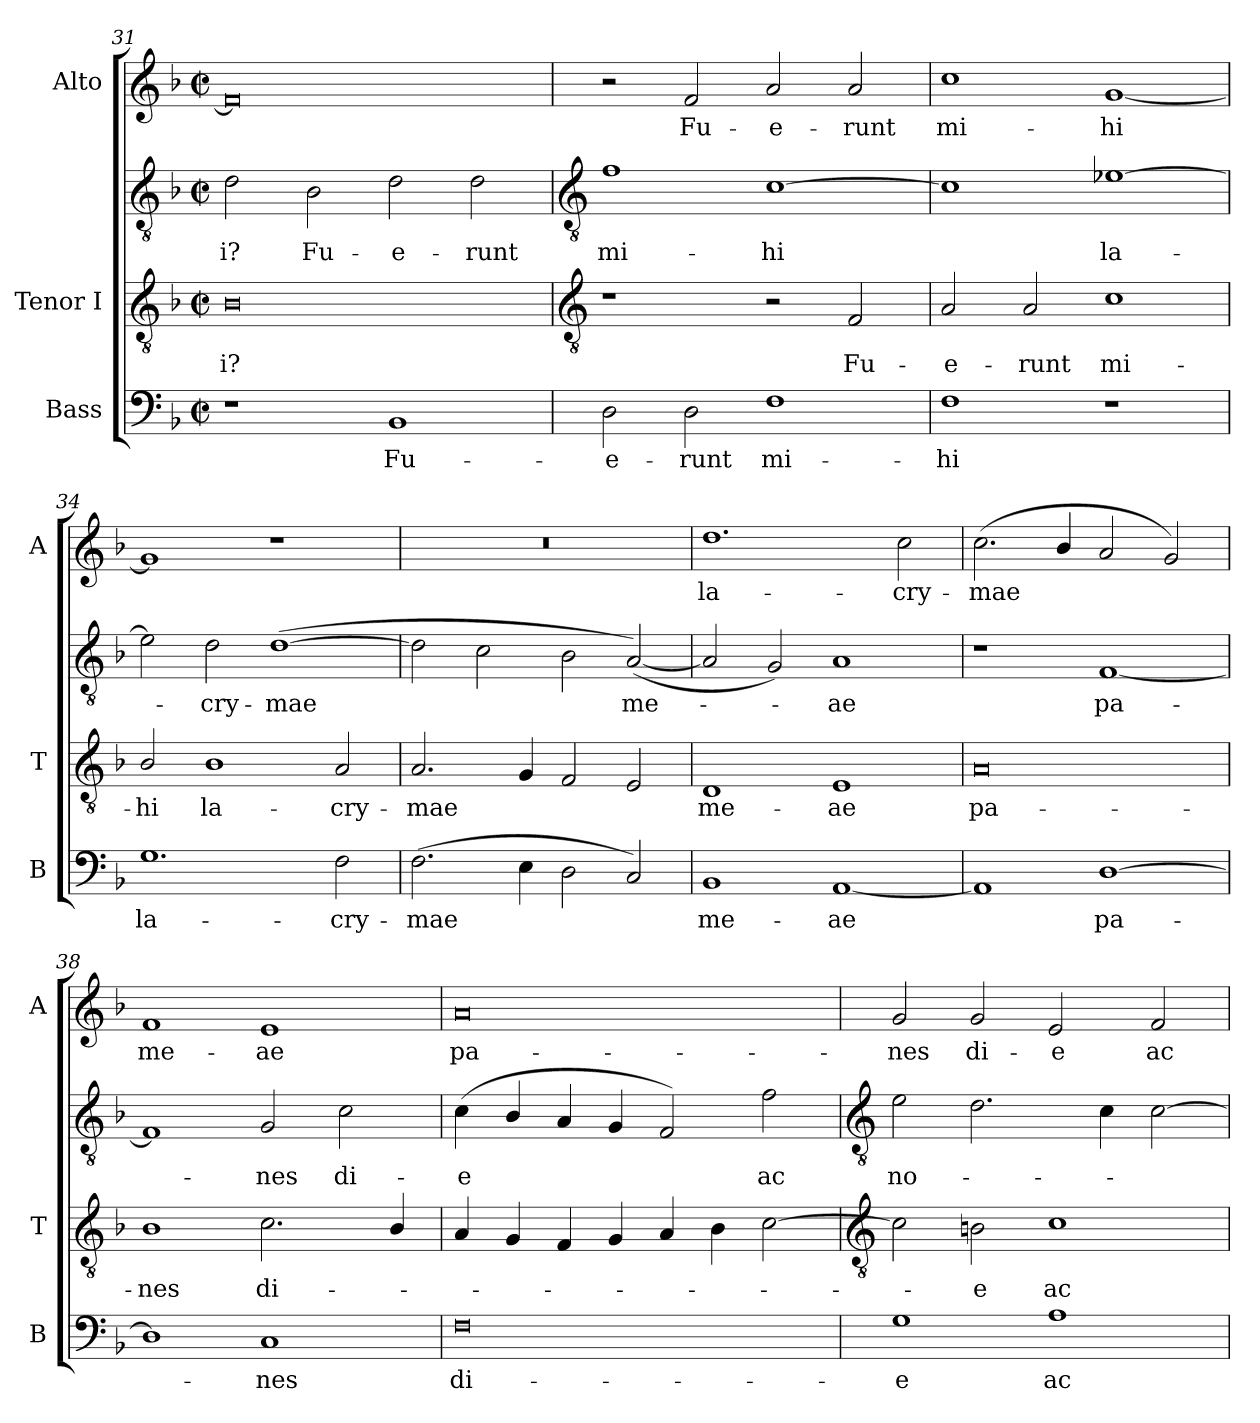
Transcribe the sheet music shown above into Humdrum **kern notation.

**kern	**text	**kern	**text	**kern	**text	**kern	**text
*part3	*part3	*part2	*part2	*part2	*part2	*part1	*part1
*staff4	*staff4	*staff3	*staff3	*staff2	*staff2	*staff1	*staff1
*I"Bass	*	*I"Tenor I	*	*	*	*I"Alto	*
*I'B	*	*I'T	*	*	*	*I'A	*
*clefF4	*	*clefGv2	*	*clefGv2	*	*clefG2	*
*k[b-]	*	*k[b-]	*	*k[b-]	*	*k[b-]	*
*F:	*	*F:	*	*F:	*	*F:	*
*M4/2	*	*M4/2	*	*M4/2	*	*M4/2	*
*met(c|)	*	*met(c|)	*	*met(c|)	*	*met(c|)	*
=31	=31	=31	=31	=31	=31	=31	=31
!	!	!	!LO:LY:b	!	!LO:LY:b	!	!
1r	.	0B-	i?	2d	i?	0f]	.
!	!	!	!	!	!LO:LY:b	!	!
.	.	.	.	2B-	Fu-	.	.
!	!LO:LY:b	!	!	!	!LO:LY:b	!	!
1BB-	Fu-	.	.	2d	-e-	.	.
!	!	!	!	!	!LO:LY:b	!	!
.	.	.	.	2d	-runt	.	.
!!LO:LB:g=z
=32	=32	=32	=32	=32	=32	=32	=32
*	*	*clefGv2	*	*clefGv2	*	*	*
!	!LO:LY:b	!	!	!	!LO:LY:b	!	!
2D	-e-	1r	.	1f	mi-	2r	.
!	!LO:LY:b	!	!	!	!	!	!LO:LY:b
2D	-runt	.	.	.	.	2f	Fu-
!	!LO:LY:b	!	!	!	!LO:LY:b	!	!LO:LY:b
1F	mi-	2r	.	[1c	-hi	2a	-e-
!	!	!	!LO:LY:b	!	!	!	!LO:LY:b
.	.	2F	Fu-	.	.	2a	-runt
=33	=33	=33	=33	=33	=33	=33	=33
!	!LO:LY:b	!	!LO:LY:b	!	!	!	!LO:LY:b
1F	-hi	2A	e-	1c]	.	1cc	mi-
!	!	!	!LO:LY:b	!	!	!	!
.	.	2A	-runt	.	.	.	.
!	!	!	!LO:LY:b	!	!LO:LY:b	!	!LO:LY:b
1r	.	1c	mi-	[1e-X	-la-	[1g	-hi
=34	=34	=34	=34	=34	=34	=34	=34
!	!LO:LY:b	!	!LO:LY:b	!	!	!	!
1.G	la-	2B-/	hi	2e-]	.	1g]	.
!	!	!	!LO:LY:b	!	!LO:LY:b	!	!
.	.	1B-	la-	2d	-cry-	.	.
!	!	!	!	!	!LO:LY:b	!	!
.	.	.	.	(>[1d	-mae	1r	.
!	!LO:LY:b	!	!LO:LY:b	!	!	!	!
2F	-cry-	2A	-cry-	.	.	.	.
=35	=35	=35	=35	=35	=35	=35	=35
!	!LO:LY:b	!	!LO:LY:b	!	!	!	!
(>2.F	-mae	2.A	mae	2d]	.	0r	.
.	.	.	.	2c	.	.	.
4E	.	4G	.	.	.	.	.
2D	.	2F	.	2B-	.	.	.
!	!	!	!	!	!LO:LY:b	!	!
2C)	.	2E	.	(<[2A)	-me-	.	.
=36	=36	=36	=36	=36	=36	=36	=36
!	!LO:LY:b	!	!LO:LY:b	!	!	!	!LO:LY:b
1BB-	me-	1D	me-	2A]	.	1.dd	la-
.	.	.	.	2G)	.	.	.
!	!LO:LY:b	!	!LO:LY:b	!	!LO:LY:b	!	!
[1AA	-ae	1E	-ae	1A	ae	.	.
!	!	!	!	!	!	!	!LO:LY:b
.	.	.	.	.	.	2cc	-cry-
=37	=37	=37	=37	=37	=37	=37	=37
!	!	!	!LO:LY:b	!	!	!	!LO:LY:b
1AA]	.	0A	pa-	1r	.	(<2.cc	-mae
.	.	.	.	.	.	4b-/	.
!	!LO:LY:b	!	!	!	!LO:LY:b	!	!
[1D	pa-	.	.	[1F	pa-	2a	.
.	.	.	.	.	.	2g)	.
=38	=38	=38	=38	=38	=38	=38	=38
!	!	!	!LO:LY:b	!	!	!	!LO:LY:b
1D]	.	1B-	-nes	1F]	.	1f	me-
!	!LO:LY:b	!	!LO:LY:b	!	!LO:LY:b	!	!LO:LY:b
1C	nes	2.c	di-	2G	-nes	1e	-ae
!	!	!	!	!	!LO:LY:b	!	!
.	.	.	.	2c	di-	.	.
.	.	4B-/	.	.	.	.	.
=39	=39	=39	=39	=39	=39	=39	=39
!	!LO:LY:b	!	!	!	!LO:LY:b	!	!LO:LY:b
0F	di-	4A	.	(<4c	e	0a	pa-
.	.	4G	.	4B-/	.	.	.
.	.	4F	.	4A	.	.	.
.	.	4G	.	4G	.	.	.
.	.	4A	.	2F)	.	.	.
.	.	4B-	.	.	.	.	.
!	!	!	!	!	!LO:LY:b	!	!
.	.	[2c	.	2f	ac	.	.
!!LO:LB:g=z
=40	=40	=40	=40	=40	=40	=40	=40
*	*	*clefGv2	*	*clefGv2	*	*	*
!	!LO:LY:b	!	!	!	!LO:LY:b	!	!LO:LY:b
1G	-e	2c]	.	2e	no-	2g	-nes
!	!	!	!LO:LY:b	!	!	!	!LO:LY:b
.	.	2Bn	e	2.d	.	2g	di-
!	!LO:LY:b	!	!LO:LY:b	!	!	!	!LO:LY:b
1A	ac	1c	ac	.	.	2e	-e
.	.	.	.	4c	.	.	.
!	!	!	!	!	!	!	!LO:LY:b
.	.	.	.	[2c	.	2f	ac
=	=	=	=	=	=	=	=
*-	*-	*-	*-	*-	*-	*-	*-
